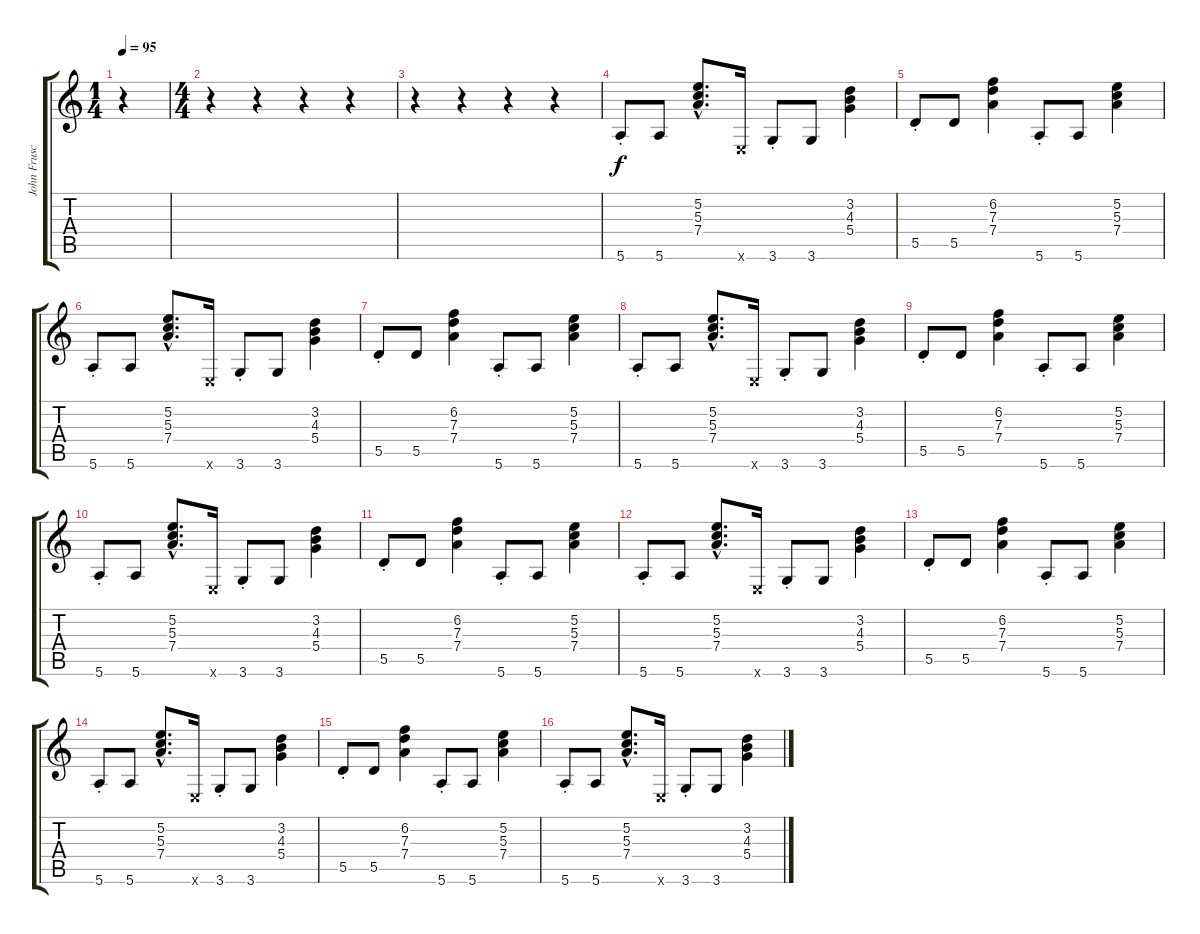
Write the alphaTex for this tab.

\track ("John Frusciante" "John Frusc") {instrument distortionguitar}
\staff {score tabs}
\tuning (E4 B3 G3 D3 A2 E2) {hide}
\ts (1 4)
\tempo 95
\clef g2
\ks c
r.4{dy f instrument distortionguitar} |
\ts (4 4)
r.4 r.4 r.4 r.4 |
r.4 r.4 r.4 r.4 |
5.6{st}.8 5.6.8 (5.2{hac} 5.3{hac} 7.4{hac}).8{d} 0.6{x}.16 3.6{st}.8 3.6.8 (3.2 4.3 5.4).4 |
5.5{st}.8 5.5.8 (6.2 7.3 7.4).4 5.6{st}.8 5.6.8 (5.2 5.3 7.4).4 |
5.6{st}.8 5.6.8 (5.2{hac} 5.3{hac} 7.4{hac}).8{d} 0.6{x}.16 3.6{st}.8 3.6.8 (3.2 4.3 5.4).4 |
5.5{st}.8 5.5.8 (6.2 7.3 7.4).4 5.6{st}.8 5.6.8 (5.2 5.3 7.4).4 |
5.6{st}.8 5.6.8 (5.2{hac} 5.3{hac} 7.4{hac}).8{d} 0.6{x}.16 3.6{st}.8 3.6.8 (3.2 4.3 5.4).4 |
5.5{st}.8 5.5.8 (6.2 7.3 7.4).4 5.6{st}.8 5.6.8 (5.2 5.3 7.4).4 |
5.6{st}.8 5.6.8 (5.2{hac} 5.3{hac} 7.4{hac}).8{d} 0.6{x}.16 3.6{st}.8 3.6.8 (3.2 4.3 5.4).4 |
5.5{st}.8 5.5.8 (6.2 7.3 7.4).4 5.6{st}.8 5.6.8 (5.2 5.3 7.4).4 |
5.6{st}.8 5.6.8 (5.2{hac} 5.3{hac} 7.4{hac}).8{d} 0.6{x}.16 3.6{st}.8 3.6.8 (3.2 4.3 5.4).4 |
5.5{st}.8 5.5.8 (6.2 7.3 7.4).4 5.6{st}.8 5.6.8 (5.2 5.3 7.4).4 |
5.6{st}.8 5.6.8 (5.2{hac} 5.3{hac} 7.4{hac}).8{d} 0.6{x}.16 3.6{st}.8 3.6.8 (3.2 4.3 5.4).4 |
5.5{st}.8 5.5.8 (6.2 7.3 7.4).4 5.6{st}.8 5.6.8 (5.2 5.3 7.4).4 |
5.6{st}.8 5.6.8 (5.2{hac} 5.3{hac} 7.4{hac}).8{d} 0.6{x}.16 3.6{st}.8 3.6.8 (3.2 4.3 5.4).4
